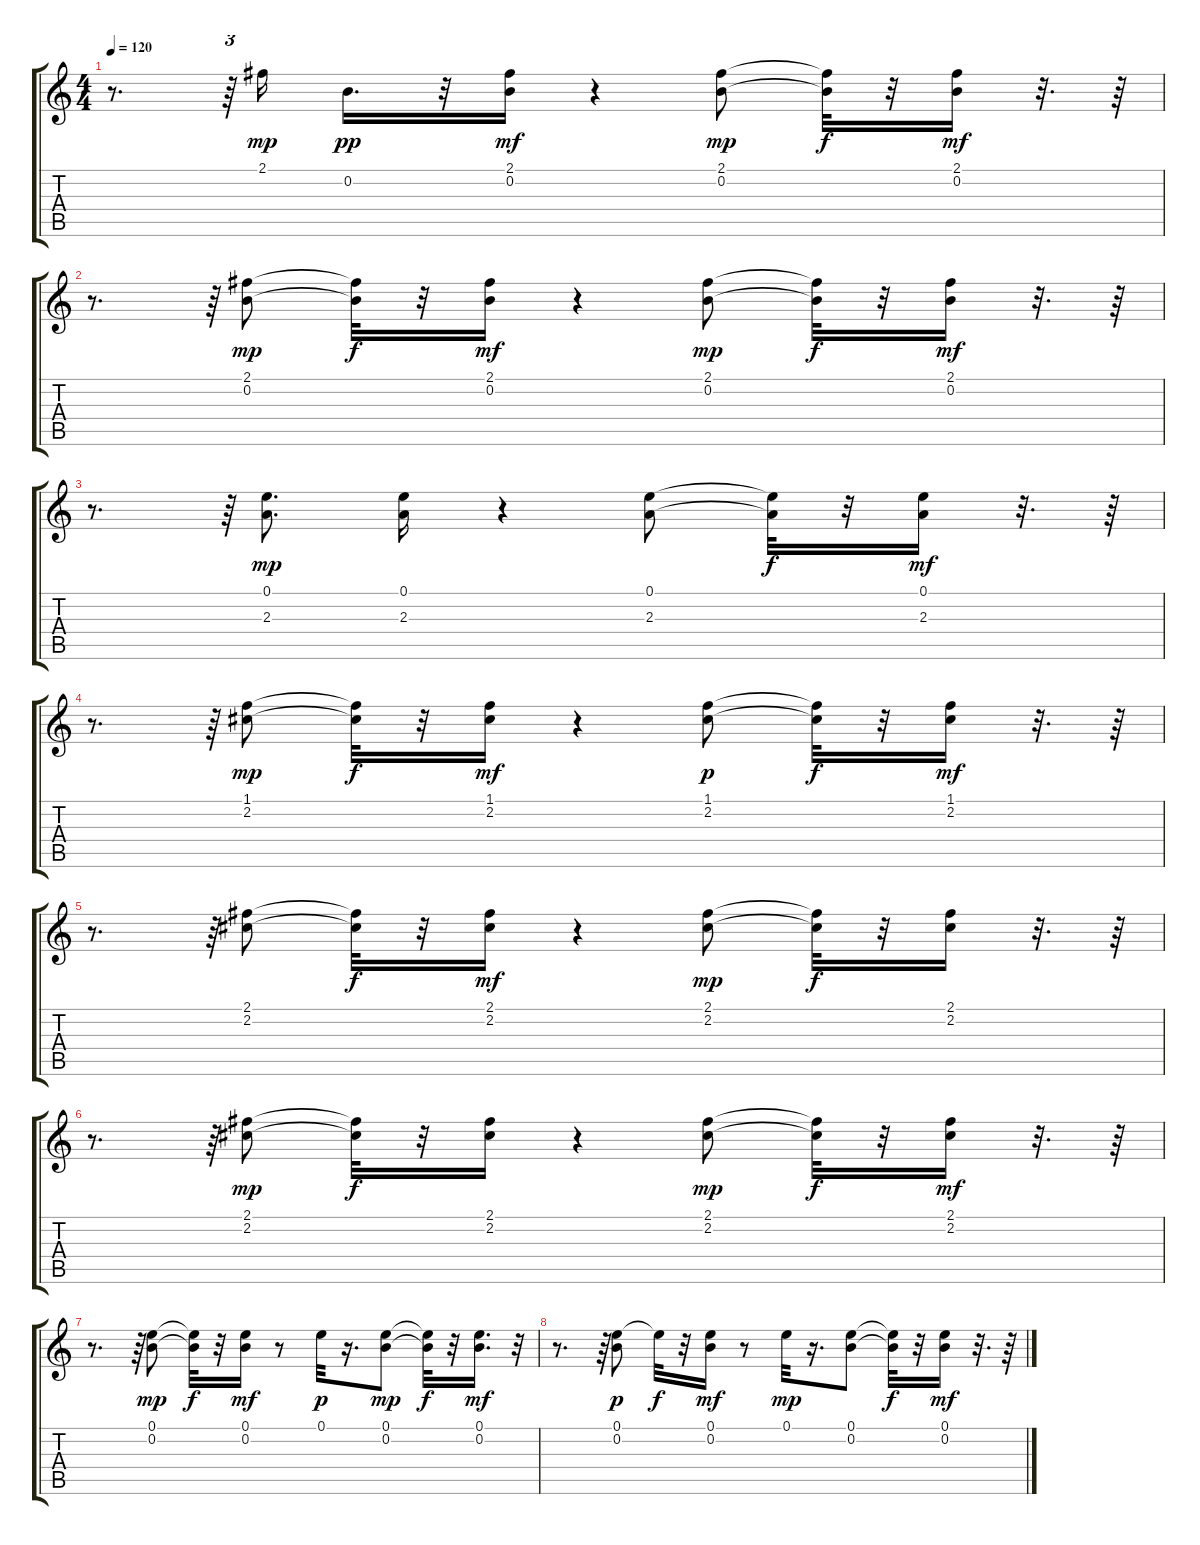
\track "" {instrument acousticguitarsteel}
\staff {score tabs}
\tuning (E4 B3 G3 D3 A2 E2) {hide}
\ts (4 4)
\tempo 120
\clef g2
\ks c
r.8{d dy mf} r.64{tu (3 2)} 2.1.16{dy mp} 0.2.16{d dy pp} r.32 (2.1 0.2).16{dy mf} r.4 (2.1 0.2).8{dy mp} (2.1{t} 0.2{t}).32{dy f} r.32 (2.1 0.2).16{dy mf} r.32{d} r.64 |
r.8{d} r.64{tu (3 2)} (2.1 0.2).8{dy mp} (2.1{t} 0.2{t}).32{dy f} r.32 (2.1 0.2).16{dy mf} r.4 (2.1 0.2).8{dy mp} (2.1{t} 0.2{t}).32{dy f} r.32 (2.1 0.2).16{dy mf} r.32{d} r.64 |
r.8{d} r.64{tu (3 2)} (0.1 2.3).8{d dy mp} (0.1 2.3).16 r.4 (0.1 2.3).8 (0.1{t} 2.3{t}).32{dy f} r.32 (0.1 2.3).16{dy mf} r.32{d} r.64 |
r.8{d} r.64{tu (3 2)} (1.1 2.2).8{dy mp} (1.1{t} 2.2{t}).32{dy f} r.32 (1.1 2.2).16{dy mf} r.4 (1.1 2.2).8{dy p} (1.1{t} 2.2{t}).32{dy f} r.32 (1.1 2.2).16{dy mf} r.32{d} r.64 |
r.8{d} r.64{tu (3 2)} (2.1 2.2).8 (2.1{t} 2.2{t}).32{dy f} r.32 (2.1 2.2).16{dy mf} r.4 (2.1 2.2).8{dy mp} (2.1{t} 2.2{t}).32{dy f} r.32 (2.1 2.2).16 r.32{d} r.64 |
r.8{d} r.64{tu (3 2)} (2.1 2.2).8{dy mp} (2.1{t} 2.2{t}).32{dy f} r.32 (2.1 2.2).16 r.4 (2.1 2.2).8{dy mp} (2.1{t} 2.2{t}).32{dy f} r.32 (2.1 2.2).16{dy mf} r.32{d} r.64 |
r.8{d} r.64{tu (3 2)} (0.1 0.2).8{dy mp} (0.1{t} 0.2{t}).32{dy f} r.32 (0.1 0.2).16{dy mf} r.8 0.1.32{dy p} r.16{d} (0.1 0.2).8{dy mp} (0.1{t} 0.2{t}).32{dy f} r.32 (0.1 0.2).16{d dy mf} r.32{tu (3 2)} |
r.8{d} r.64{tu (3 2)} (0.1 0.2).8{dy p} 0.1{t}.32{dy f} r.32 (0.1 0.2).16{dy mf} r.8 0.1.32{dy mp} r.16{d} (0.1 0.2).8 (0.1{t} 0.2{t}).32{dy f} r.32 (0.1 0.2).16{dy mf} r.32{d} r.64
